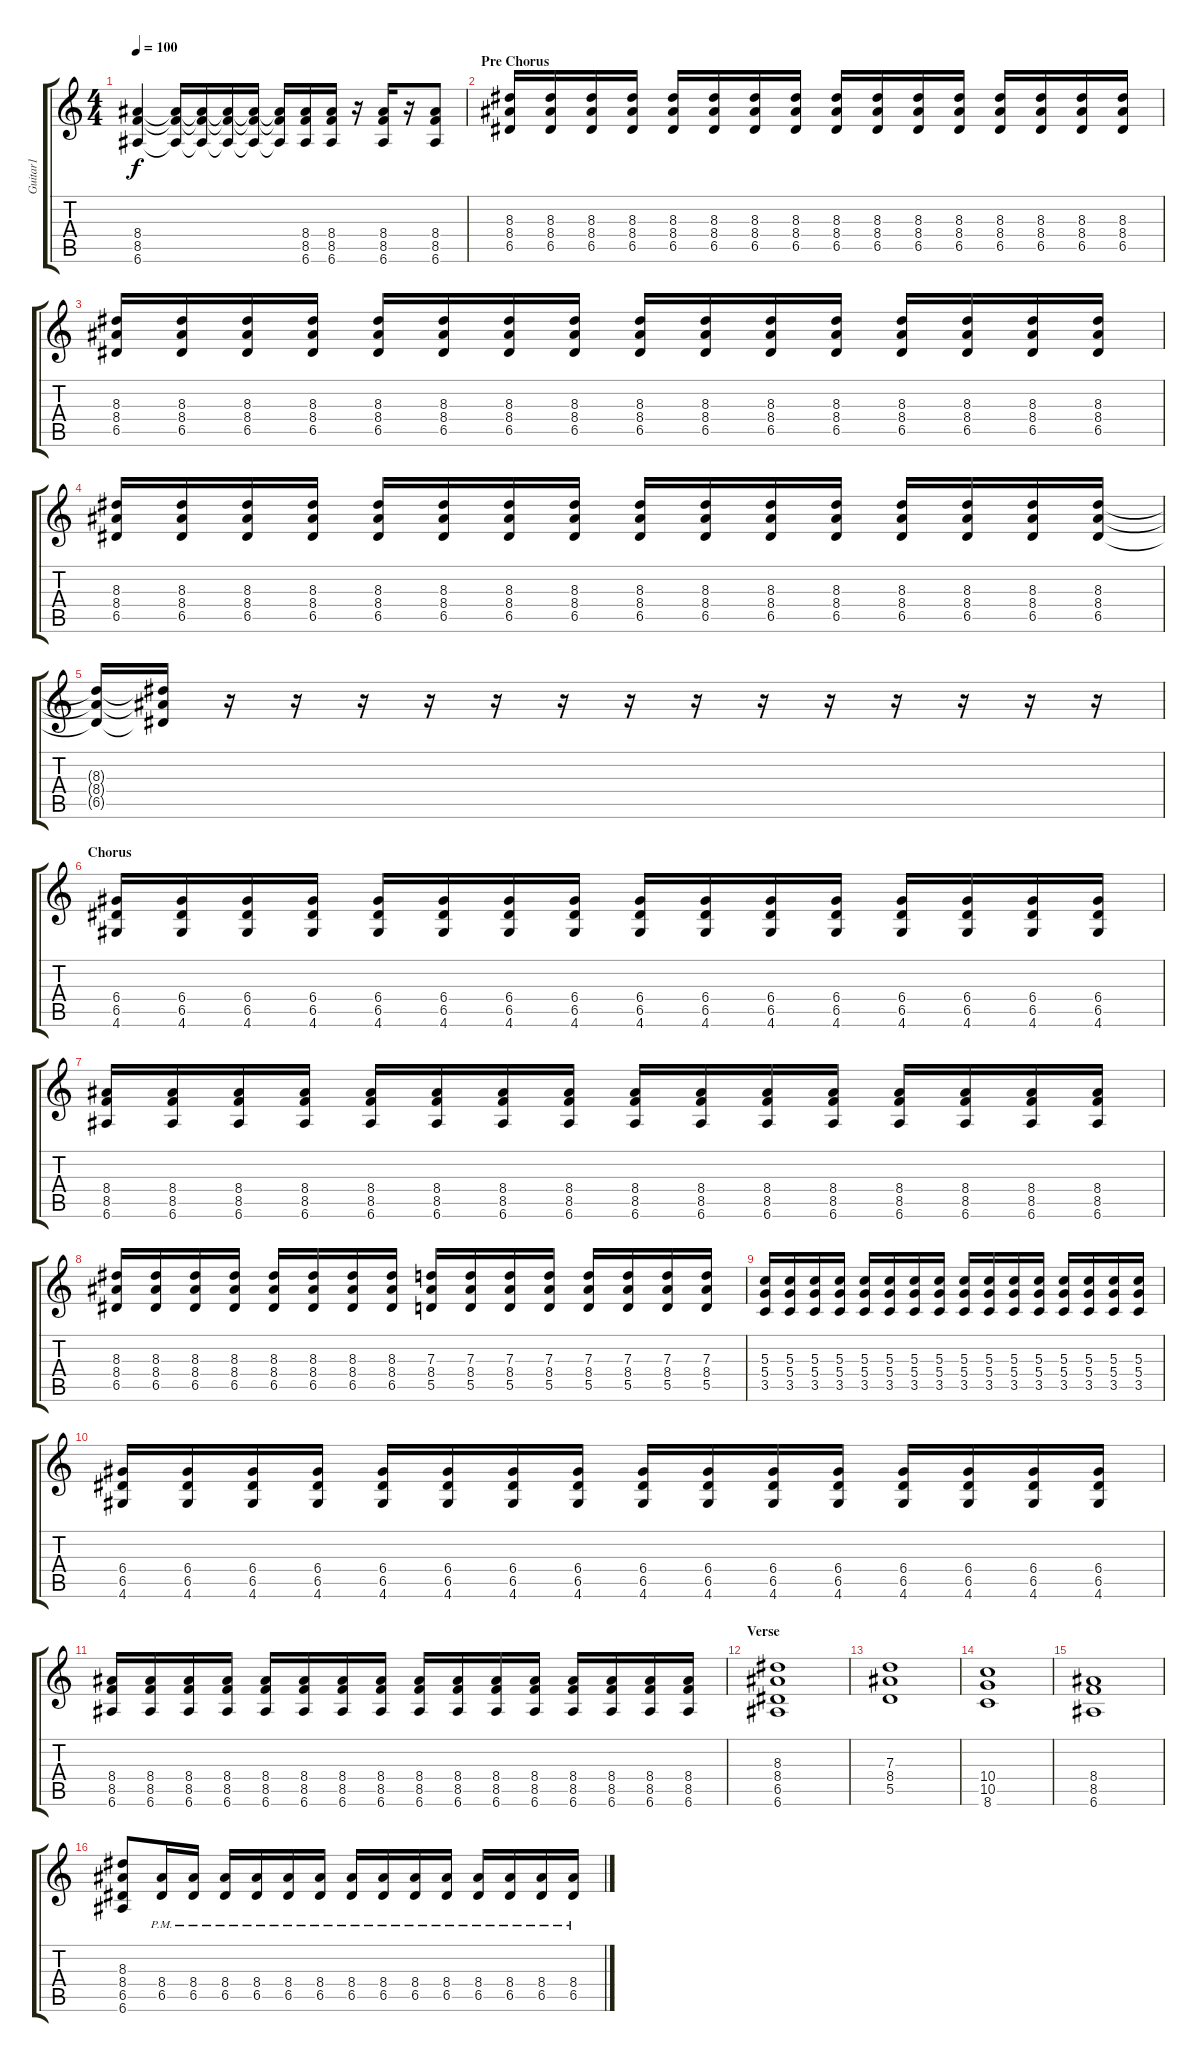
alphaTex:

\track ("Guitar1" "Guitar1") {instrument distortionguitar}
\staff {score tabs}
\tuning (E4 B3 G3 D3 A2 E2) {hide}
\ts (4 4)
\tempo 100
\clef g2
\ks c
(8.4 8.5 6.6).4{dy f} (8.4{t} 8.5{t} 6.6{t}).16 (8.4{t} 8.5{t} 6.6{t}).16 (8.4{t} 8.5{t} 6.6{t}).16 (8.4{t} 8.5{t} 6.6{t}).16 (8.4{t} 8.5{t} 6.6{t}).16 (8.4 8.5 6.6).16 (8.4 8.5 6.6).16 r.16 (8.4 8.5 6.6).16 r.16 (8.4 8.5 6.6).8 |
\section ("" "Pre Chorus")
(8.3 8.4 6.5).16 (8.3 8.4 6.5).16 (8.3 8.4 6.5).16 (8.3 8.4 6.5).16 (8.3 8.4 6.5).16 (8.3 8.4 6.5).16 (8.3 8.4 6.5).16 (8.3 8.4 6.5).16 (8.3 8.4 6.5).16 (8.3 8.4 6.5).16 (8.3 8.4 6.5).16 (8.3 8.4 6.5).16 (8.3 8.4 6.5).16 (8.3 8.4 6.5).16 (8.3 8.4 6.5).16 (8.3 8.4 6.5).16 |
(8.3 8.4 6.5).16 (8.3 8.4 6.5).16 (8.3 8.4 6.5).16 (8.3 8.4 6.5).16 (8.3 8.4 6.5).16 (8.3 8.4 6.5).16 (8.3 8.4 6.5).16 (8.3 8.4 6.5).16 (8.3 8.4 6.5).16 (8.3 8.4 6.5).16 (8.3 8.4 6.5).16 (8.3 8.4 6.5).16 (8.3 8.4 6.5).16 (8.3 8.4 6.5).16 (8.3 8.4 6.5).16 (8.3 8.4 6.5).16 |
(8.3 8.4 6.5).16 (8.3 8.4 6.5).16 (8.3 8.4 6.5).16 (8.3 8.4 6.5).16 (8.3 8.4 6.5).16 (8.3 8.4 6.5).16 (8.3 8.4 6.5).16 (8.3 8.4 6.5).16 (8.3 8.4 6.5).16 (8.3 8.4 6.5).16 (8.3 8.4 6.5).16 (8.3 8.4 6.5).16 (8.3 8.4 6.5).16 (8.3 8.4 6.5).16 (8.3 8.4 6.5).16 (8.3 8.4 6.5).16 |
(8.3{t} 8.4{t} 6.5{t}).16 (8.3{t} 8.4{t} 6.5{t}).16 r.16 r.16 r.16 r.16 r.16 r.16 r.16 r.16 r.16 r.16 r.16 r.16 r.16 r.16 |
\section ("" "Chorus")
(6.4 6.5 4.6).16 (6.4 6.5 4.6).16 (6.4 6.5 4.6).16 (6.4 6.5 4.6).16 (6.4 6.5 4.6).16 (6.4 6.5 4.6).16 (6.4 6.5 4.6).16 (6.4 6.5 4.6).16 (6.4 6.5 4.6).16 (6.4 6.5 4.6).16 (6.4 6.5 4.6).16 (6.4 6.5 4.6).16 (6.4 6.5 4.6).16 (6.4 6.5 4.6).16 (6.4 6.5 4.6).16 (6.4 6.5 4.6).16 |
(8.4 8.5 6.6).16 (8.4 8.5 6.6).16 (8.4 8.5 6.6).16 (8.4 8.5 6.6).16 (8.4 8.5 6.6).16 (8.4 8.5 6.6).16 (8.4 8.5 6.6).16 (8.4 8.5 6.6).16 (8.4 8.5 6.6).16 (8.4 8.5 6.6).16 (8.4 8.5 6.6).16 (8.4 8.5 6.6).16 (8.4 8.5 6.6).16 (8.4 8.5 6.6).16 (8.4 8.5 6.6).16 (8.4 8.5 6.6).16 |
(8.3 8.4 6.5).16 (8.3 8.4 6.5).16 (8.3 8.4 6.5).16 (8.3 8.4 6.5).16 (8.3 8.4 6.5).16 (8.3 8.4 6.5).16 (8.3 8.4 6.5).16 (8.3 8.4 6.5).16 (7.3 8.4 5.5).16 (7.3 8.4 5.5).16 (7.3 8.4 5.5).16 (7.3 8.4 5.5).16 (7.3 8.4 5.5).16 (7.3 8.4 5.5).16 (7.3 8.4 5.5).16 (7.3 8.4 5.5).16 |
(5.3 5.4 3.5).16 (5.3 5.4 3.5).16 (5.3 5.4 3.5).16 (5.3 5.4 3.5).16 (5.3 5.4 3.5).16 (5.3 5.4 3.5).16 (5.3 5.4 3.5).16 (5.3 5.4 3.5).16 (5.3 5.4 3.5).16 (5.3 5.4 3.5).16 (5.3 5.4 3.5).16 (5.3 5.4 3.5).16 (5.3 5.4 3.5).16 (5.3 5.4 3.5).16 (5.3 5.4 3.5).16 (5.3 5.4 3.5).16 |
(6.4 6.5 4.6).16 (6.4 6.5 4.6).16 (6.4 6.5 4.6).16 (6.4 6.5 4.6).16 (6.4 6.5 4.6).16 (6.4 6.5 4.6).16 (6.4 6.5 4.6).16 (6.4 6.5 4.6).16 (6.4 6.5 4.6).16 (6.4 6.5 4.6).16 (6.4 6.5 4.6).16 (6.4 6.5 4.6).16 (6.4 6.5 4.6).16 (6.4 6.5 4.6).16 (6.4 6.5 4.6).16 (6.4 6.5 4.6).16 |
(8.4 8.5 6.6).16 (8.4 8.5 6.6).16 (8.4 8.5 6.6).16 (8.4 8.5 6.6).16 (8.4 8.5 6.6).16 (8.4 8.5 6.6).16 (8.4 8.5 6.6).16 (8.4 8.5 6.6).16 (8.4 8.5 6.6).16 (8.4 8.5 6.6).16 (8.4 8.5 6.6).16 (8.4 8.5 6.6).16 (8.4 8.5 6.6).16 (8.4 8.5 6.6).16 (8.4 8.5 6.6).16 (8.4 8.5 6.6).16 |
\section ("" "Verse")
(8.3 8.4 6.5 6.6).1{volume 14} |
(7.3 8.4 5.5).1 |
(10.4 10.5 8.6).1 |
(8.4 8.5 6.6).1 |
(8.3 8.4 6.5 6.6).8 (8.4{pm} 6.5{pm}).16 (8.4{pm} 6.5{pm}).16 (8.4{pm} 6.5{pm}).16 (8.4{pm} 6.5{pm}).16 (8.4{pm} 6.5{pm}).16 (8.4{pm} 6.5{pm}).16 (8.4{pm} 6.5{pm}).16 (8.4{pm} 6.5{pm}).16 (8.4{pm} 6.5{pm}).16 (8.4{pm} 6.5{pm}).16 (8.4{pm} 6.5{pm}).16 (8.4{pm} 6.5{pm}).16 (8.4{pm} 6.5{pm}).16 (8.4{pm} 6.5{pm}).16
